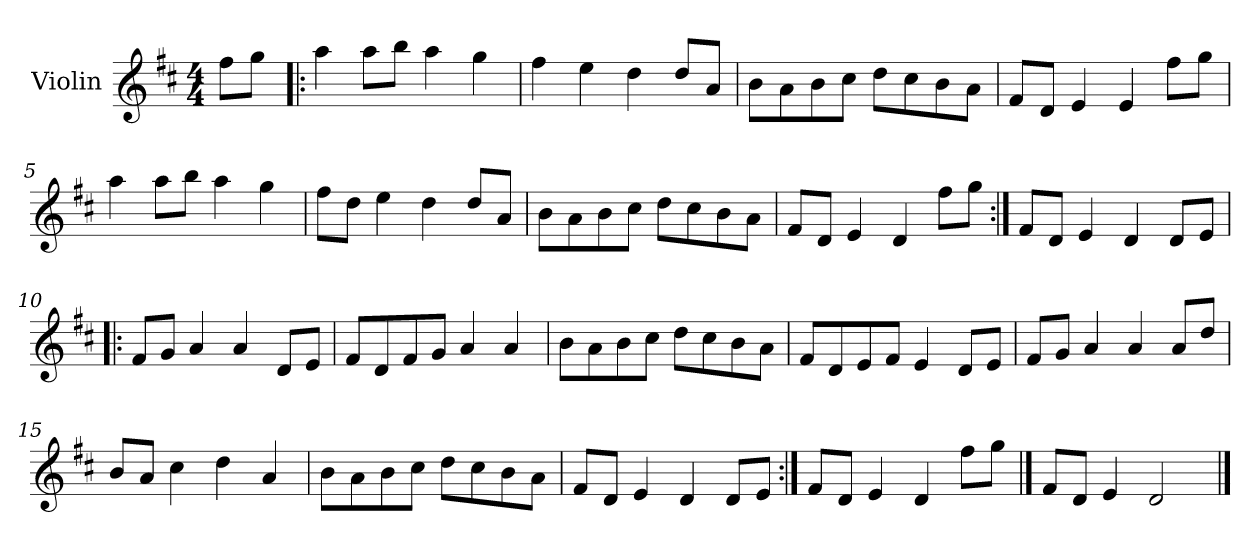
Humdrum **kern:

**kern
*part1
*staff1
*I"Violin
*I'Vln.
*clefG2
*k[f#c#]
*D:
*M4/4
=
8ff#\L
8gg\J
=1!|:
4aa\
8aa\L
8bb\J
4aa\
4gg\
=2
4ff#\
4ee\
4dd\
8dd/L
8a/J
=3
8b\L
8a\
8b\
8cc#\J
8dd\L
8cc#\
8b\
8a\J
=4
8f#/L
8d/J
4e/
4e/
8ff#\L
8gg\J
=5
4aa\
8aa\L
8bb\J
4aa\
4gg\
!!LO:LB:g=z
=6
8ff#\L
8dd\J
4ee\
4dd\
8dd/L
8a/J
=7
8b\L
8a\
8b\
8cc#\J
8dd\L
8cc#\
8b\
8a\J
=8
8f#/L
8d/J
4e/
4d/
8ff#\L
8gg\J
=9:|!
8f#/L
8d/J
4e/
4d/
8d/L
8e/J
=10!|:
8f#/L
8g/J
4a/
4a/
8d/L
8e/J
=11
8f#/L
8d/
8f#/
8g/J
4a/
4a/
!!LO:LB:g=z
=12
8b\L
8a\
8b\
8cc#\J
8dd\L
8cc#\
8b\
8a\J
=13
8f#/L
8d/
8e/
8f#/J
4e/
8d/L
8e/J
=14
8f#/L
8g/J
4a/
4a/
8a/L
8dd/J
=15
8b/L
8a/J
4cc#\
4dd\
4a/
=16
8b\L
8a\
8b\
8cc#\J
8dd\L
8cc#\
8b\
8a\J
!!LO:LB:g=z
=17
8f#/L
8d/J
4e/
4d/
8d/L
8e/J
=18:|!
8f#/L
8d/J
4e/
4d/
8ff#\L
8gg\J
==19
8f#/L
8d/J
4e/
2d/
==
*-
